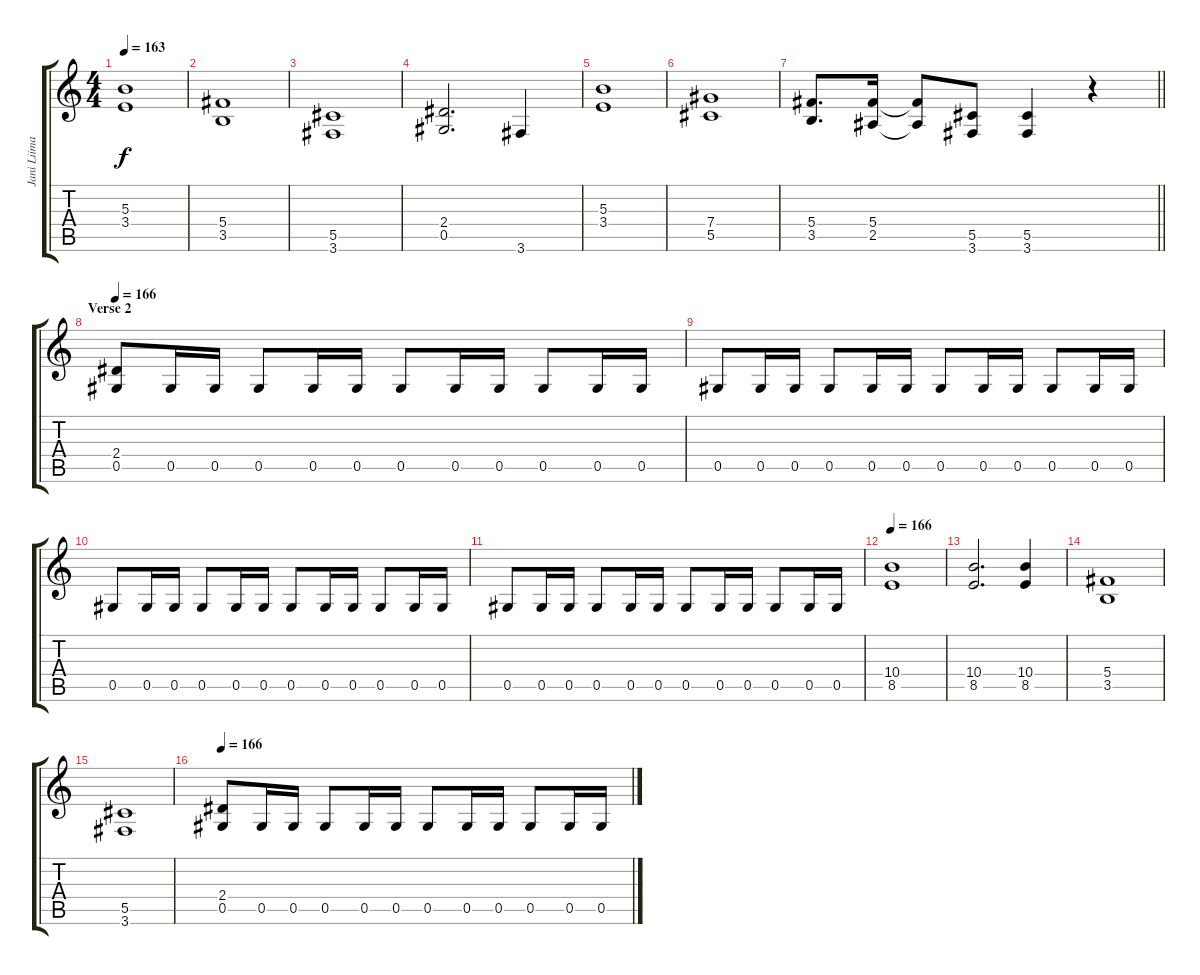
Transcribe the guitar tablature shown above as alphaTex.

\track ("Jani Liimatainen 2" "Jani Liima") {mute instrument distortionguitar}
\staff {score tabs}
\tuning (Eb4 Bb3 Gb3 Db3 Ab2 Eb2) {hide}
\ts (4 4)
\tempo 163
\clef g2
\ks c
(5.3 3.4).1{dy f} |
(5.4 3.5).1 |
(5.5 3.6).1 |
(2.4 0.5).2{d} 3.6.4 |
(5.3 3.4).1 |
(7.4 5.5).1 |
\barLineRight lightlight
(5.4 3.5).8{d} (5.4 2.5).16 (5.4{t} 2.5{t}).8 (5.5 3.6).8 (5.5 3.6).4 r.4 |
\section ("" "Verse 2")
\tempo 163
\tempo 166
(2.4 0.5).8 0.5.16 0.5.16 0.5.8 0.5.16 0.5.16 0.5.8 0.5.16 0.5.16 0.5.8 0.5.16 0.5.16 |
0.5.8 0.5.16 0.5.16 0.5.8 0.5.16 0.5.16 0.5.8 0.5.16 0.5.16 0.5.8 0.5.16 0.5.16 |
0.5.8 0.5.16 0.5.16 0.5.8 0.5.16 0.5.16 0.5.8 0.5.16 0.5.16 0.5.8 0.5.16 0.5.16 |
0.5.8 0.5.16 0.5.16 0.5.8 0.5.16 0.5.16 0.5.8 0.5.16 0.5.16 0.5.8 0.5.16 0.5.16 |
\tempo 166
(10.4 8.5).1 |
(10.4 8.5).2{d} (10.4 8.5).4 |
(5.4 3.5).1 |
(5.5 3.6).1 |
\tempo 166
(2.4 0.5).8 0.5.16 0.5.16 0.5.8 0.5.16 0.5.16 0.5.8 0.5.16 0.5.16 0.5.8 0.5.16 0.5.16
